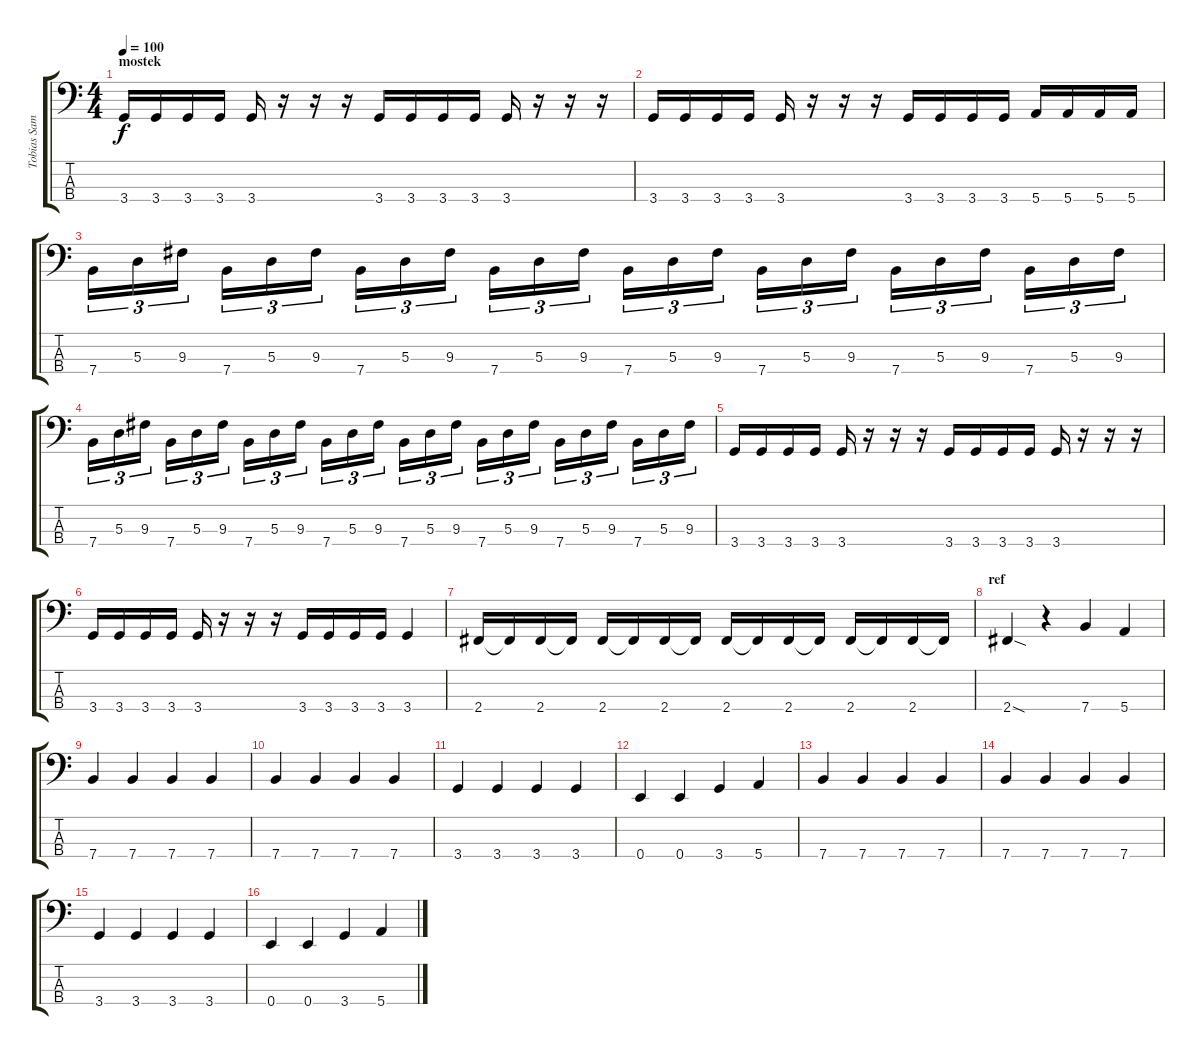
\track ("Tobias Sammet" "Tobias Sam") {instrument electricbassfinger}
\staff {score tabs}
\tuning (G2 D2 A1 E1) {hide}
\ts (4 4)
\section ("" "mostek")
\tempo 100
\clef f4
\ks c
3.4.16{dy f} 3.4.16 3.4.16 3.4.16 3.4.16 r.16 r.16 r.16 3.4.16 3.4.16 3.4.16 3.4.16 3.4.16 r.16 r.16 r.16 |
3.4.16 3.4.16 3.4.16 3.4.16 3.4.16 r.16 r.16 r.16 3.4.16 3.4.16 3.4.16 3.4.16 5.4.16 5.4.16 5.4.16 5.4.16 |
7.4.16{tu (3 2)} 5.3.16{tu (3 2)} 9.3.16{tu (3 2)} 7.4.16{tu (3 2)} 5.3.16{tu (3 2)} 9.3.16{tu (3 2)} 7.4.16{tu (3 2)} 5.3.16{tu (3 2)} 9.3.16{tu (3 2)} 7.4.16{tu (3 2)} 5.3.16{tu (3 2)} 9.3.16{tu (3 2)} 7.4.16{tu (3 2)} 5.3.16{tu (3 2)} 9.3.16{tu (3 2)} 7.4.16{tu (3 2)} 5.3.16{tu (3 2)} 9.3.16{tu (3 2)} 7.4.16{tu (3 2)} 5.3.16{tu (3 2)} 9.3.16{tu (3 2)} 7.4.16{tu (3 2)} 5.3.16{tu (3 2)} 9.3.16{tu (3 2)} |
7.4.16{tu (3 2)} 5.3.16{tu (3 2)} 9.3.16{tu (3 2)} 7.4.16{tu (3 2)} 5.3.16{tu (3 2)} 9.3.16{tu (3 2)} 7.4.16{tu (3 2)} 5.3.16{tu (3 2)} 9.3.16{tu (3 2)} 7.4.16{tu (3 2)} 5.3.16{tu (3 2)} 9.3.16{tu (3 2)} 7.4.16{tu (3 2)} 5.3.16{tu (3 2)} 9.3.16{tu (3 2)} 7.4.16{tu (3 2)} 5.3.16{tu (3 2)} 9.3.16{tu (3 2)} 7.4.16{tu (3 2)} 5.3.16{tu (3 2)} 9.3.16{tu (3 2)} 7.4.16{tu (3 2)} 5.3.16{tu (3 2)} 9.3.16{tu (3 2)} |
3.4.16 3.4.16 3.4.16 3.4.16 3.4.16 r.16 r.16 r.16 3.4.16 3.4.16 3.4.16 3.4.16 3.4.16 r.16 r.16 r.16 |
3.4.16 3.4.16 3.4.16 3.4.16 3.4.16 r.16 r.16 r.16 3.4.16 3.4.16 3.4.16 3.4.16 3.4.4 |
2.4.16 2.4{t}.16 2.4.16 2.4{t}.16 2.4.16 2.4{t}.16 2.4.16 2.4{t}.16 2.4.16 2.4{t}.16 2.4.16 2.4{t}.16 2.4.16 2.4{t}.16 2.4.16 2.4{t}.16 |
\section ("" "ref")
2.4{sod}.4 r.4 7.4.4 5.4.4 |
7.4.4 7.4.4 7.4.4 7.4.4 |
7.4.4 7.4.4 7.4.4 7.4.4 |
3.4.4 3.4.4 3.4.4 3.4.4 |
0.4.4 0.4.4 3.4.4 5.4.4 |
7.4.4 7.4.4 7.4.4 7.4.4 |
7.4.4 7.4.4 7.4.4 7.4.4 |
3.4.4 3.4.4 3.4.4 3.4.4 |
0.4.4 0.4.4 3.4.4 5.4.4
